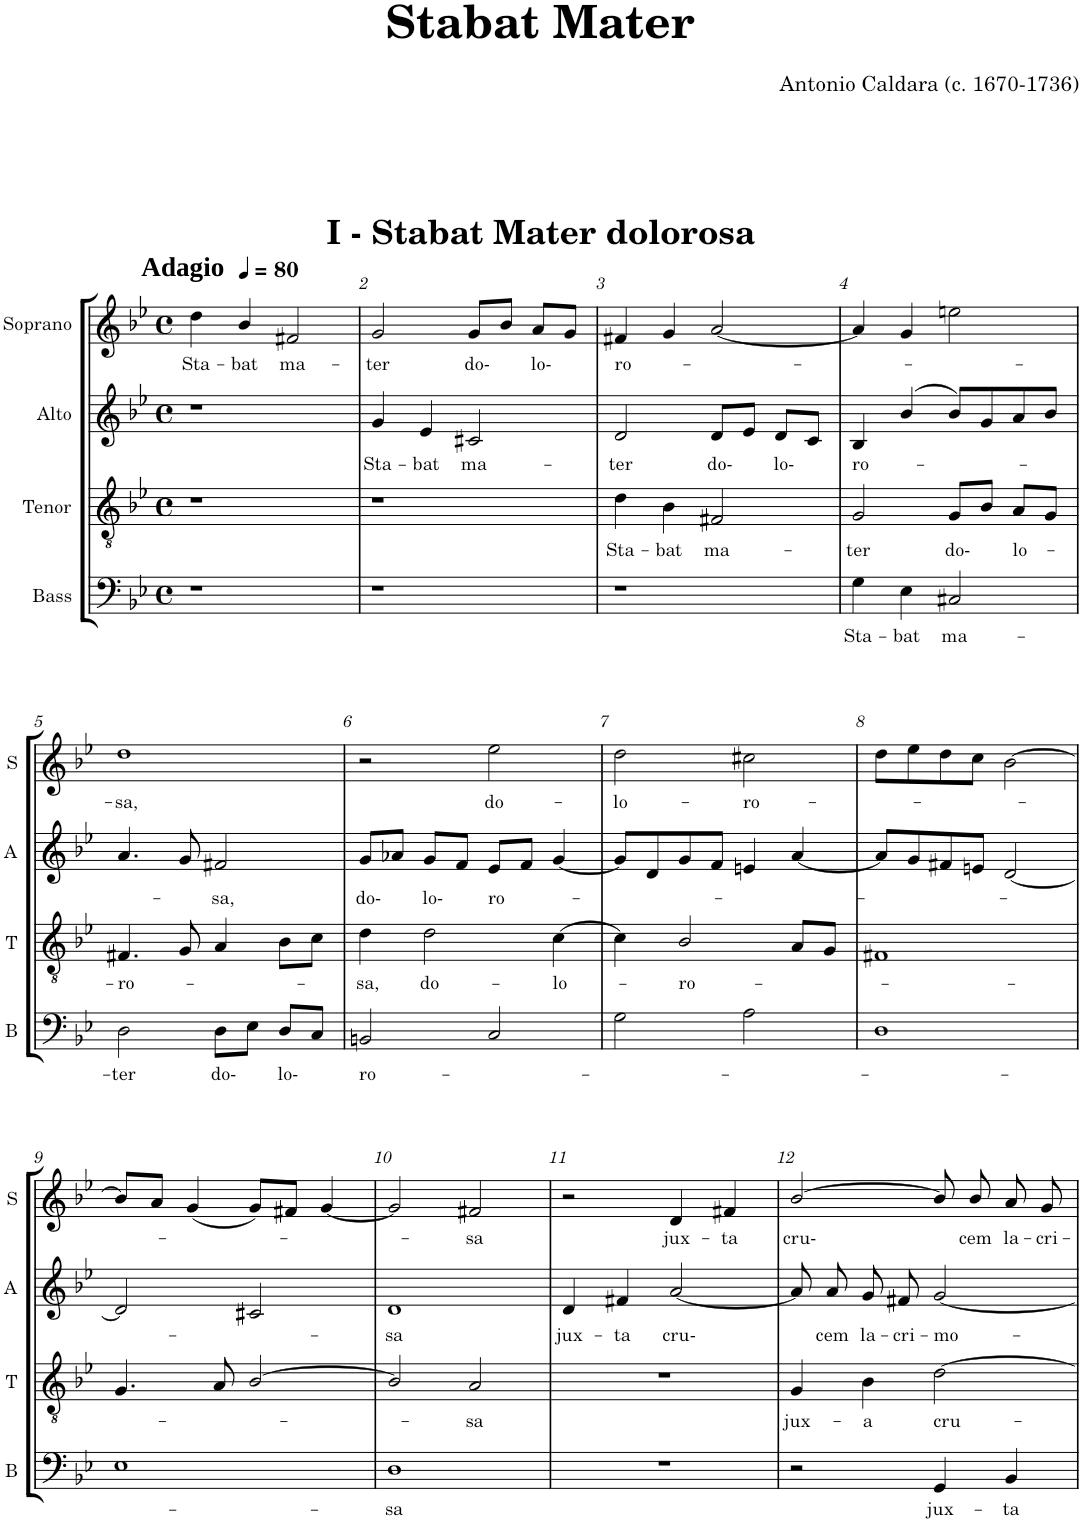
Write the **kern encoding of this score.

**kern	**text	**kern	**text	**kern	**text	**kern	**text
*part4	*part4	*part3	*part3	*part2	*part2	*part1	*part1
*staff4	*staff4	*staff3	*staff3	*staff2	*staff2	*staff1	*staff1
*I"Bass	*	*I"Tenor	*	*I"Alto	*	*I"Soprano	*
*I'B	*	*I'T	*	*I'A	*	*I'S	*
*clefF4	*	*clefGv2	*	*clefG2	*	*clefG2	*
*k[b-e-]	*	*k[b-e-]	*	*k[b-e-]	*	*k[b-e-]	*
*M4/4	*	*M4/4	*	*M4/4	*	*M4/4	*
*met(c)	*	*met(c)	*	*met(c)	*	*met(c)	*
*MM80	*	*MM80	*	*MM80	*	*MM80	*
=1	=1	=1	=1	=1	=1	=1	=1
!	!	!	!	!	!	!LO:TX:a:B:t=I - Stabat Mater dolorosa	!
!	!	!	!	!	!	!LO:TX:a:B:t=Adagio	!
!	!	!	!	!	!	!	!LO:LY:b
1r	.	1r	.	1r	.	4dd\	Sta-
!	!	!	!	!	!	!	!LO:LY:b
.	.	.	.	.	.	4b-/	-bat
!	!	!	!	!	!	!	!LO:LY:b
.	.	.	.	.	.	2f#X/	ma-
=2	=2	=2	=2	=2	=2	=2	=2
!	!	!	!	!	!LO:LY:b	!	!LO:LY:b
1r	.	1r	.	4g/	Sta-	2g/	-ter
!	!	!	!	!	!LO:LY:b	!	!
.	.	.	.	4e-/	-bat	.	.
!	!	!	!	!	!LO:LY:b	!	!LO:LY:b
.	.	.	.	2c#X/	ma-	8g/L	do-
.	.	.	.	.	.	8b-/J	.
!	!	!	!	!	!	!	!LO:LY:b
.	.	.	.	.	.	8a/L	lo-
.	.	.	.	.	.	8g/J	.
=3	=3	=3	=3	=3	=3	=3	=3
!	!	!	!LO:LY:b	!	!LO:LY:b	!	!LO:LY:b
1r	.	4d\	Sta-	2d/	-ter	4f#X/	ro-
!	!	!	!LO:LY:b	!	!	!	!
.	.	4B-\	-bat	.	.	4g/	.
!	!	!	!LO:LY:b	!	!LO:LY:b	!	!
.	.	2F#X/	ma-	8d/L	do-	[2a/	.
.	.	.	.	8e-/J	.	.	.
!	!	!	!	!	!LO:LY:b	!	!
.	.	.	.	8d/L	lo-	.	.
.	.	.	.	8c/J	.	.	.
=4	=4	=4	=4	=4	=4	=4	=4
!	!LO:LY:b	!	!LO:LY:b	!	!LO:LY:b	!	!
4G\	Sta-	2G/	-ter	4B-/	ro-	4a/]	.
!	!LO:LY:b	!	!	!	!	!	!
4E-\	-bat	.	.	(>4b-/	.	4g/	.
!	!LO:LY:b	!	!LO:LY:b	!	!	!	!
2C#X/	ma-	8G/L	do-	8b-/L)	.	2een\	.
.	.	8B-/J	.	8g/	.	.	.
!	!	!	!LO:LY:b	!	!	!	!
.	.	8A/L	lo-	8a/	.	.	.
.	.	8G/J	.	8b-/J	.	.	.
!!LO:LB:g=z
=5	=5	=5	=5	=5	=5	=5	=5
!	!LO:LY:b	!	!LO:LY:b	!	!	!	!LO:LY:b
2D\	-ter	4.F#X/	-ro-	4.a/	.	1dd	-sa,
.	.	8G/	.	8g/	.	.	.
!	!LO:LY:b	!	!	!	!LO:LY:b	!	!
8D\L	do-	4A/	.	2f#X/	-sa,	.	.
8E-\J	.	.	.	.	.	.	.
!	!LO:LY:b	!	!	!	!	!	!
8D/L	lo-	8B-\L	.	.	.	.	.
8C/J	.	8c\J	.	.	.	.	.
=6	=6	=6	=6	=6	=6	=6	=6
!	!LO:LY:b	!	!LO:LY:b	!	!LO:LY:b	!	!
2BBn/	ro-	4d\	-sa,	8g/L	do-	2r	.
.	.	.	.	8a-X/J	.	.	.
!	!	!	!LO:LY:b	!	!LO:LY:b	!	!
.	.	2d\	do-	8g/L	lo-	.	.
.	.	.	.	8f/J	.	.	.
!	!	!	!	!	!LO:LY:b	!	!LO:LY:b
2C/	.	.	.	8e-/L	ro-	2ee-\	do-
.	.	.	.	8f/J	.	.	.
!	!	!	!LO:LY:b	!	!	!	!
.	.	[4c\	-lo-	[4g/	.	.	.
=7	=7	=7	=7	=7	=7	=7	=7
!	!	!	!	!	!	!	!LO:LY:b
2G\	.	4c\]	.	8g/L]	.	2dd\	-lo-
.	.	.	.	8d/	.	.	.
!	!	!	!LO:LY:b	!	!	!	!
.	.	2B-/	-ro-	8g/	.	.	.
.	.	.	.	8f/J	.	.	.
!	!	!	!	!	!	!	!LO:LY:b
2A\	.	.	.	4en/	.	2cc#X\	-ro-
.	.	8A/L	.	[4a/	.	.	.
.	.	8G/J	.	.	.	.	.
=8	=8	=8	=8	=8	=8	=8	=8
1D	.	1F#X	.	8a/L]	.	8dd\L	.
.	.	.	.	8g/	.	8ee-\	.
.	.	.	.	8f#X/	.	8dd\	.
.	.	.	.	8en/J	.	8cc\J	.
.	.	.	.	[2d/	.	[2b-\	.
!!LO:LB:g=z
=9	=9	=9	=9	=9	=9	=9	=9
1E-	.	4.G/	.	2d/]	.	8b-/L]	.
.	.	.	.	.	.	8a/J	.
.	.	.	.	.	.	(4g/	.
.	.	8A/	.	.	.	.	.
.	.	[>2B-/	.	2c#X/	.	8g/L)	.
.	.	.	.	.	.	8f#X/J	.
.	.	.	.	.	.	[4g/	.
=10	=10	=10	=10	=10	=10	=10	=10
!	!LO:LY:b	!	!	!	!LO:LY:b	!	!
1D	-sa	2B-/]	.	1d	-sa	2g/]	.
!	!	!	!LO:LY:b	!	!	!	!LO:LY:b
.	.	2A/	-sa	.	.	2f#X/	-sa
=11	=11	=11	=11	=11	=11	=11	=11
!	!	!	!	!	!LO:LY:b	!	!
1r	.	1r	.	4d/	jux-	2r	.
!	!	!	!	!	!LO:LY:b	!	!
.	.	.	.	4f#X/	-ta	.	.
!	!	!	!	!	!LO:LY:b	!	!LO:LY:b
.	.	.	.	[2a/	cru-	4d/	jux-
!	!	!	!	!	!	!	!LO:LY:b
.	.	.	.	.	.	4f#X/	-ta
=12	=12	=12	=12	=12	=12	=12	=12
!	!	!	!LO:LY:b	!	!	!	!LO:LY:b
2r	.	4G/	jux-	8a/]	.	[>2b-/	cru-
!	!	!	!	!	!LO:LY:b	!	!
.	.	.	.	8a/	cem	.	.
!	!	!	!LO:LY:b	!	!LO:LY:b	!	!
.	.	4B-\	-a	8g/	la-	.	.
!	!	!	!	!	!LO:LY:b	!	!
.	.	.	.	8f#X/	-cri-	.	.
!	!LO:LY:b	!	!LO:LY:b	!	!LO:LY:b	!	!
4GG/	jux-	[2d\	cru-	[2g/	-mo-	8b-/]	.
!	!	!	!	!	!	!	!LO:LY:b
.	.	.	.	.	.	8b-/	cem
!	!LO:LY:b	!	!	!	!	!	!LO:LY:b
4BB-/	-ta	.	.	.	.	8a/	la-
!	!	!	!	!	!	!	!LO:LY:b
.	.	.	.	.	.	8g/	-cri-
=	=	=	=	=	=	=	=
*-	*-	*-	*-	*-	*-	*-	*-
